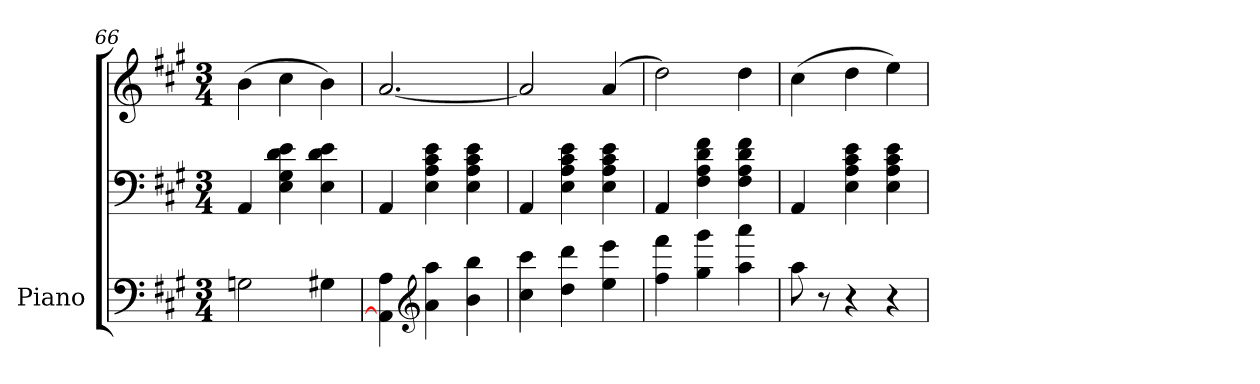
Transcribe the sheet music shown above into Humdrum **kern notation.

**kern	**kern	**kern
*part1	*part1	*part1
*staff3	*staff2	*staff1
*I"Piano	*	*
*I'Pno.	*	*
*clefF4	*clefF4	*clefG2
*k[f#c#g#]	*k[f#c#g#]	*k[f#c#g#]
*M3/4	*M3/4	*M3/4
=66	=66	=66
2Gn\	4AA/	(>4b\
.	4E\ 4G#\ 4d\ 4e\	4cc#\
4G#X\	4E\ 4d\ 4e\	4b\)
=67	=67	=67
4AA\] 4A\	4AA/	[2.a/
*clefG2	*	*
4a\ 4aa\	4E\ 4A\ 4c#\ 4e\	.
4b\ 4bb\	4E\ 4A\ 4c#\ 4e\	.
!!LO:LB:g=z
=68	=68	=68
4cc#\ 4ccc#\	4AA/	2a/]
4dd\ 4ddd\	4E\ 4A\ 4c#\ 4e\	.
4ee\ 4eee\	4E\ 4A\ 4c#\ 4e\	(<4a/
=69	=69	=69
4ff#\ 4fff#\	4AA/	2dd\)
4gg#\ 4ggg#\	4F#\ 4A\ 4d\ 4f#\	.
4aa\ 4aaa\	4F#\ 4A\ 4d\ 4f#\	4dd\
=70	=70	=70
8aa\	4AA/	(>4cc#\
8r	.	.
4r	4E\ 4A\ 4c#\ 4e\	4dd\
4r	4E\ 4A\ 4c#\ 4e\	4ee\)
=	=	=
*-	*-	*-
